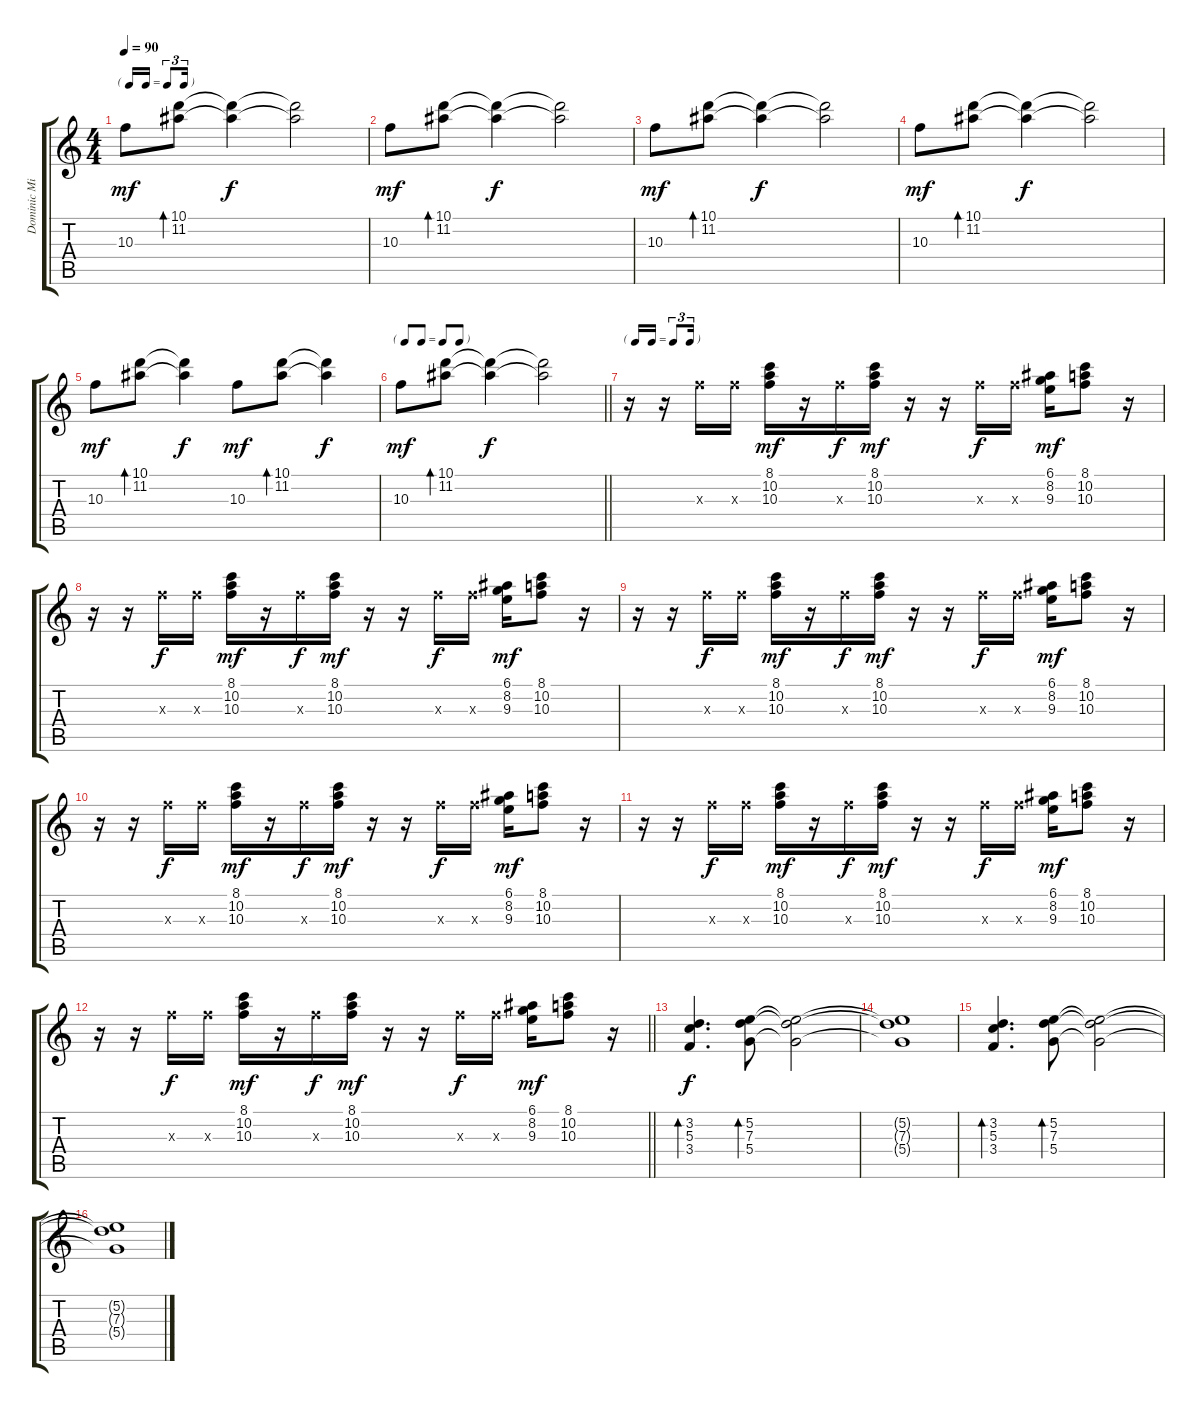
\track ("Dominic Miller" "Dominic Mi") {instrument electricguitarclean}
\staff {score tabs}
\tuning (E4 B3 G3 D3 A2 E2) {hide}
\ts (4 4)
\tf triplet16th
\tempo 90
\clef g2
\ks c
10.3.8{dy mf} (10.1 11.2).8{bd 240} (10.1{t} 11.2{t}).4{dy f} (10.1{t} 11.2{t}).2 |
10.3.8{dy mf} (10.1 11.2).8{bd 240} (10.1{t} 11.2{t}).4{dy f} (10.1{t} 11.2{t}).2 |
10.3.8{dy mf} (10.1 11.2).8{bd 240} (10.1{t} 11.2{t}).4{dy f} (10.1{t} 11.2{t}).2 |
10.3.8{dy mf} (10.1 11.2).8{bd 240} (10.1{t} 11.2{t}).4{dy f} (10.1{t} 11.2{t}).2 |
10.3.8{dy mf} (10.1 11.2).8{bd 240} (10.1{t} 11.2{t}).4{dy f} 10.3.8{dy mf} (10.1 11.2).8{bd 240} (10.1{t} 11.2{t}).4{dy f} |
\tf none
\barLineRight lightlight
10.3.8{dy mf} (10.1 11.2).8{bd 240} (10.1{t} 11.2{t}).4{dy f} (10.1{t} 11.2{t}).2 |
\tf triplet16th
r.16 r.16 10.3{x}.16 10.3{x}.16 (8.1 10.2 10.3).16{dy mf} r.16 10.3{x}.16{dy f} (8.1 10.2 10.3).16{dy mf} r.16 r.16 10.3{x}.16{dy f} 10.3{x}.16 (6.1 8.2 9.3).16{dy mf} (8.1 10.2 10.3).8 r.16 |
r.16 r.16 10.3{x}.16{dy f} 10.3{x}.16 (8.1 10.2 10.3).16{dy mf} r.16 10.3{x}.16{dy f} (8.1 10.2 10.3).16{dy mf} r.16 r.16 10.3{x}.16{dy f} 10.3{x}.16 (6.1 8.2 9.3).16{dy mf} (8.1 10.2 10.3).8 r.16 |
r.16 r.16 10.3{x}.16{dy f} 10.3{x}.16 (8.1 10.2 10.3).16{dy mf} r.16 10.3{x}.16{dy f} (8.1 10.2 10.3).16{dy mf} r.16 r.16 10.3{x}.16{dy f} 10.3{x}.16 (6.1 8.2 9.3).16{dy mf} (8.1 10.2 10.3).8 r.16 |
r.16 r.16 10.3{x}.16{dy f} 10.3{x}.16 (8.1 10.2 10.3).16{dy mf} r.16 10.3{x}.16{dy f} (8.1 10.2 10.3).16{dy mf} r.16 r.16 10.3{x}.16{dy f} 10.3{x}.16 (6.1 8.2 9.3).16{dy mf} (8.1 10.2 10.3).8 r.16 |
r.16 r.16 10.3{x}.16{dy f} 10.3{x}.16 (8.1 10.2 10.3).16{dy mf} r.16 10.3{x}.16{dy f} (8.1 10.2 10.3).16{dy mf} r.16 r.16 10.3{x}.16{dy f} 10.3{x}.16 (6.1 8.2 9.3).16{dy mf} (8.1 10.2 10.3).8 r.16 |
\barLineRight lightlight
r.16 r.16 10.3{x}.16{dy f} 10.3{x}.16 (8.1 10.2 10.3).16{dy mf} r.16 10.3{x}.16{dy f} (8.1 10.2 10.3).16{dy mf} r.16 r.16 10.3{x}.16{dy f} 10.3{x}.16 (6.1 8.2 9.3).16{dy mf} (8.1 10.2 10.3).8 r.16 |
(3.2 5.3 3.4).4{d bd 60 dy f} (5.2 7.3 5.4).8{bd 60} (5.2{t} 7.3{t} 5.4{t}).2 |
(5.2{t} 7.3{t} 5.4{t}).1 |
(3.2 5.3 3.4).4{d bd 60} (5.2 7.3 5.4).8{bd 60} (5.2{t} 7.3{t} 5.4{t}).2 |
(5.2{t} 7.3{t} 5.4{t}).1
